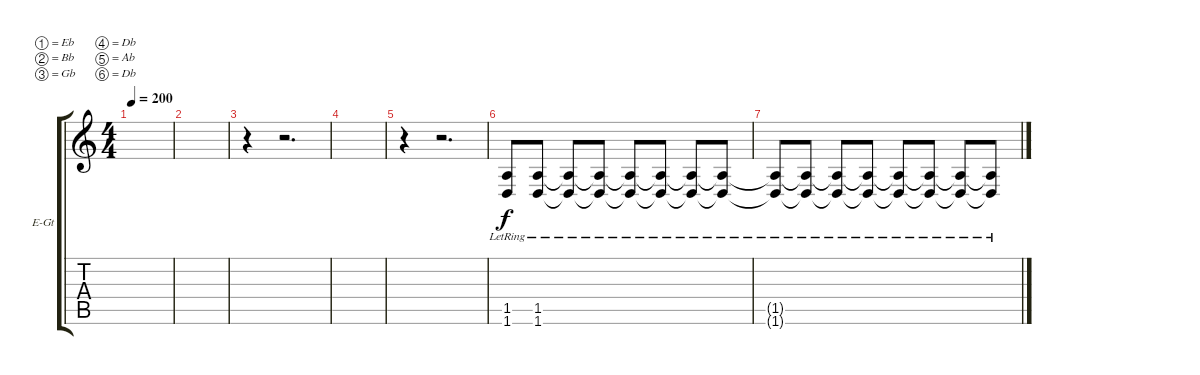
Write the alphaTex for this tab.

\bracketExtendMode groupsimilarinstruments
\firstSystemTrackNameOrientation horizontal
\otherSystemsTrackNameOrientation horizontal
\track ("Electric Guitar" "E-Gt") {instrument distortionguitar}
\staff {score tabs}
\tuning (Eb4 Bb3 Gb3 Db3 Ab2 Db2)
\ts (4 4)
\tempo 200
\clef g2
\scale
0.487395
\ks c
|
\scale
0.256303 |
\scale
0.256303 r.4 r.2{d} |
\scale
0.333333 |
\scale
0.333333 r.4 r.2{d} |
\scale
0.333333 (1.5{lr} 1.6{lr}).8 (1.5{lr} 1.6{lr}).8 (1.6{lr t} 1.5{lr t}).8 (1.5{lr t} 1.6{lr t}).8 (1.6{lr t} 1.5{lr t}).8 (1.5{lr t} 1.6{lr t}).8 (1.6{lr t} 1.5{lr t}).8 (1.5{lr t} 1.6{lr t}).8 |
\scale
0.333333 (1.6{lr t} 1.5{lr t}).8 (1.5{lr t} 1.6{lr t}).8 (1.6{lr t} 1.5{lr t}).8 (1.5{lr t} 1.6{lr t}).8 (1.6{lr t} 1.5{lr t}).8 (1.5{lr t} 1.6{lr t}).8 (1.6{lr t} 1.5{lr t}).8 (1.5{lr t} 1.6{lr t}).8 |
\scale
0.333333 |
\scale
0.333333 |
\scale
0.333333 |
\scale
0.333333 |
\scale
0.333333 |
\scale
0.333333 |
\scale
0.333333 |
\scale
0.333333 |
\scale
0.333333
